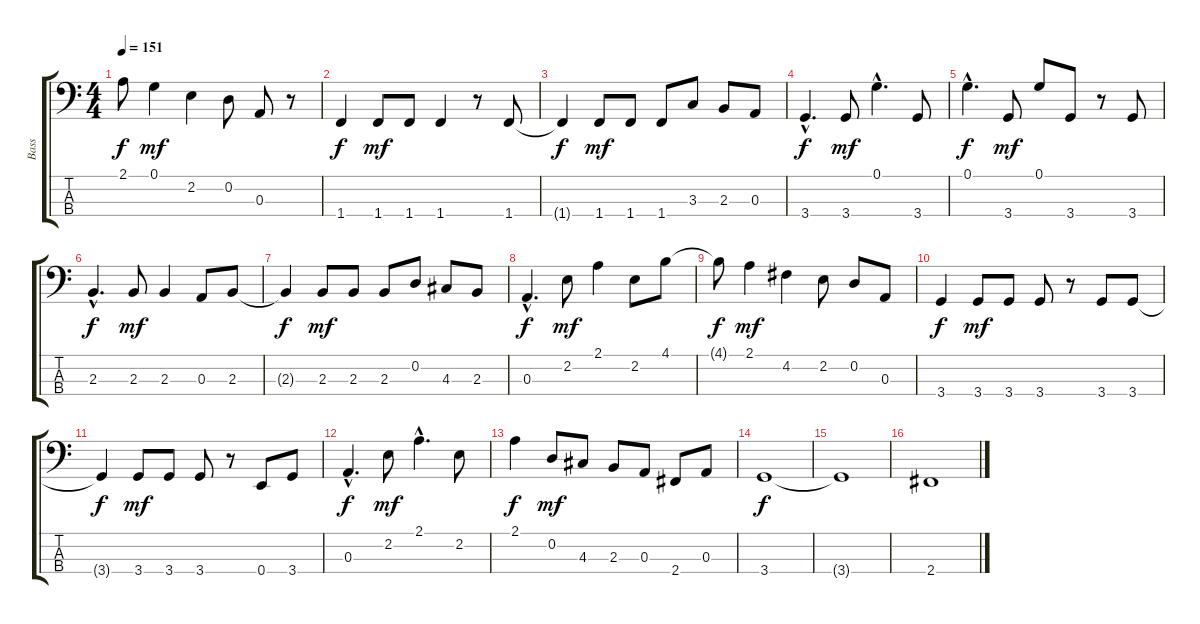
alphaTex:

\track ("Bass" "Bass") {instrument fretlessbass}
\staff {score tabs}
\tuning (G2 D2 A1 E1) {hide}
\ts (4 4)
\tempo 151
\clef f4
\ks c
2.1{t}.8{dy f} 0.1.4{dy mf} 2.2.4 0.2.8 0.3.8 r.8 |
1.4.4{dy f} 1.4.8{dy mf} 1.4.8 1.4.4 r.8 1.4.8 |
1.4{t}.4{dy f} 1.4.8{dy mf} 1.4.8 1.4.8 3.3.8 2.3.8 0.3.8 |
3.4{hac}.4{d dy f} 3.4.8{dy mf} 0.1{hac}.4{d} 3.4.8 |
0.1{hac}.4{d dy f} 3.4.8{dy mf} 0.1.8 3.4.8 r.8 3.4.8 |
2.3{hac}.4{d dy f} 2.3.8{dy mf} 2.3.4 0.3.8 2.3.8 |
2.3{t}.4{dy f} 2.3.8{dy mf} 2.3.8 2.3.8 0.2.8 4.3.8 2.3.8 |
0.3{hac}.4{d dy f} 2.2.8{dy mf} 2.1.4 2.2.8 4.1.8 |
4.1{t}.8{dy f} 2.1.4{dy mf} 4.2.4 2.2.8 0.2.8 0.3.8 |
3.4.4{dy f} 3.4.8{dy mf} 3.4.8 3.4.8 r.8 3.4.8 3.4.8 |
3.4{t}.4{dy f} 3.4.8{dy mf} 3.4.8 3.4.8 r.8 0.4.8 3.4.8 |
0.3{hac}.4{d dy f} 2.2.8{dy mf} 2.1{hac}.4{d} 2.2.8 |
2.1.4{dy f} 0.2.8{dy mf} 4.3.8 2.3.8 0.3.8 2.4.8 0.3.8 |
3.4.1{dy f} |
3.4{t}.1 |
2.4.1
